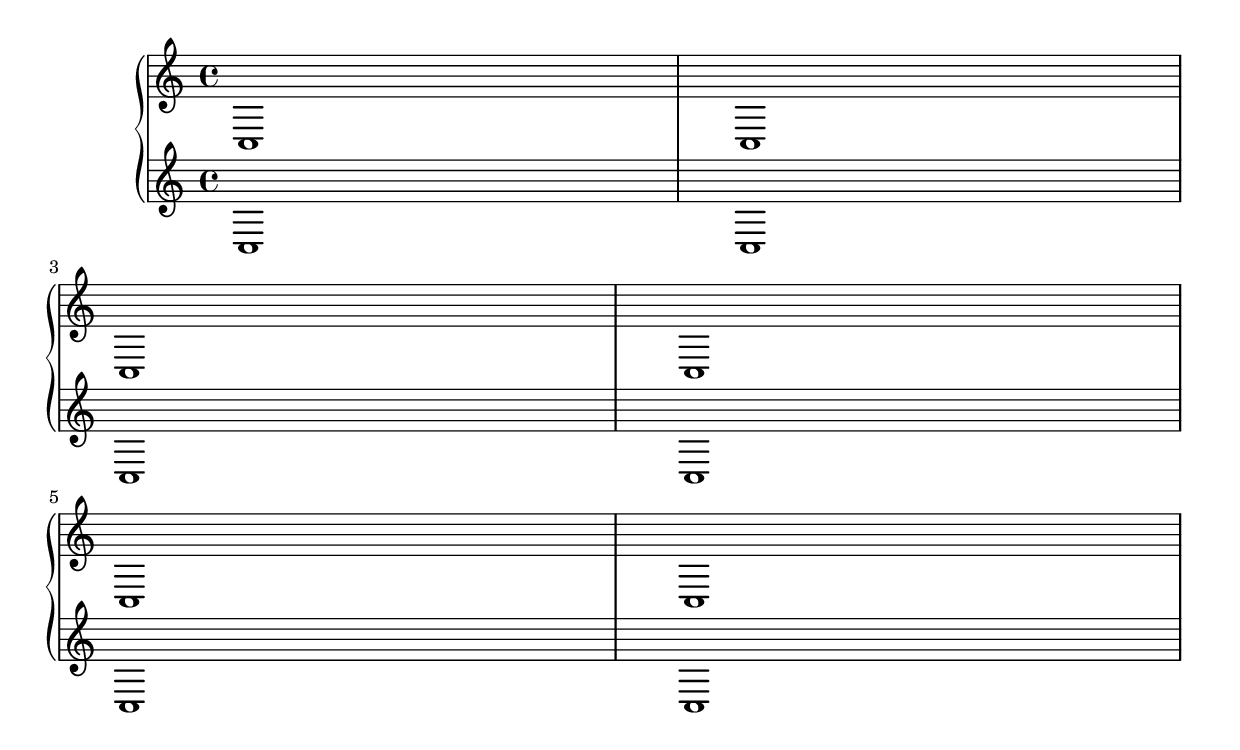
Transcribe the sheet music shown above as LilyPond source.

\version "2.10.0"

\header {

  texidoc = "System separators may be defined as markups in the
@code{systemSeparator} field of the paper block.  They are centered
between the boundary staves of each system."

}

\paper {
  systemSeparatorMarkup = \slashSeparator

}
foobar = \relative { c1 c \break c c  \break c c }
\book
{
  \score {
     \new GrandStaff <<
       \new Staff \foobar 
       \new Staff \foobar 
     >>
  }
}
